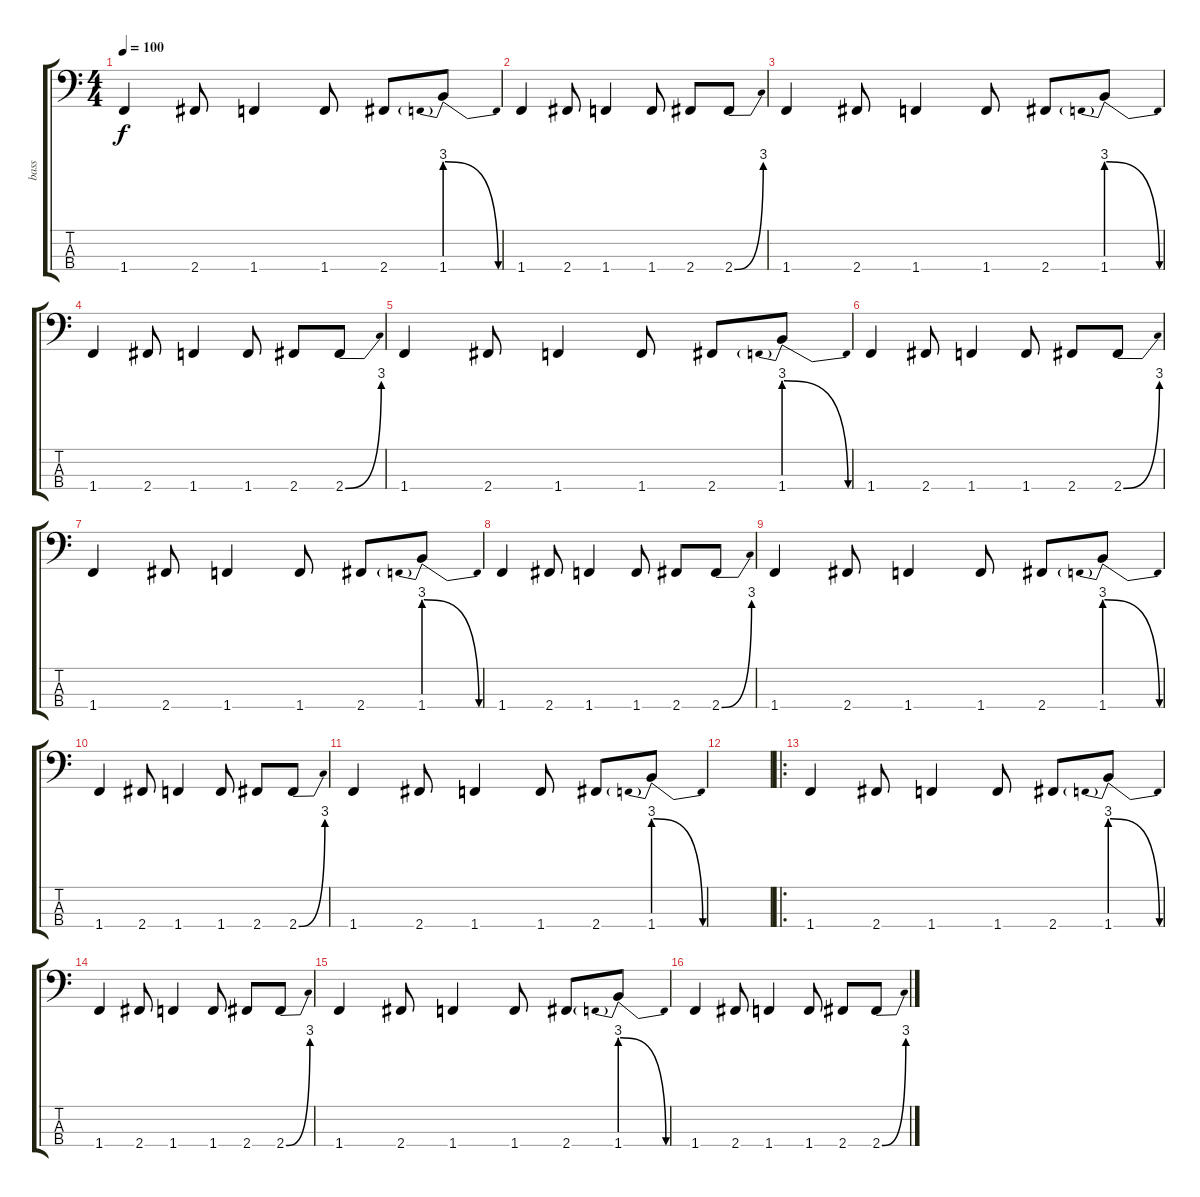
\track ("bass" "bass") {instrument acousticbass}
\staff {score tabs}
\tuning (G2 D2 A1 E1) {hide}
\ts (4 4)
\tempo 100
\clef f4
\ks c
1.4.4{dy f} 2.4.8 1.4.4 1.4.8 2.4.8 1.4{be (prebendrelease 0 12 60 0)}.8 |
1.4.4 2.4.8 1.4.4 1.4.8 2.4.8 2.4{be (bend 0 0 60 12)}.8 |
1.4.4 2.4.8 1.4.4 1.4.8 2.4.8 1.4{be (prebendrelease 0 12 60 0)}.8 |
1.4.4 2.4.8 1.4.4 1.4.8 2.4.8 2.4{be (bend 0 0 60 12)}.8 |
1.4.4 2.4.8 1.4.4 1.4.8 2.4.8 1.4{be (prebendrelease 0 12 60 0)}.8 |
1.4.4 2.4.8 1.4.4 1.4.8 2.4.8 2.4{be (bend 0 0 60 12)}.8 |
1.4.4 2.4.8 1.4.4 1.4.8 2.4.8 1.4{be (prebendrelease 0 12 60 0)}.8 |
1.4.4 2.4.8 1.4.4 1.4.8 2.4.8 2.4{be (bend 0 0 60 12)}.8 |
1.4.4 2.4.8 1.4.4 1.4.8 2.4.8 1.4{be (prebendrelease 0 12 60 0)}.8 |
1.4.4 2.4.8 1.4.4 1.4.8 2.4.8 2.4{be (bend 0 0 60 12)}.8 |
1.4.4 2.4.8 1.4.4 1.4.8 2.4.8 1.4{be (prebendrelease 0 12 60 0)}.8 |
|
\ro
1.4.4 2.4.8 1.4.4 1.4.8 2.4.8 1.4{be (prebendrelease 0 12 60 0)}.8 |
1.4.4 2.4.8 1.4.4 1.4.8 2.4.8 2.4{be (bend 0 0 60 12)}.8 |
1.4.4 2.4.8 1.4.4 1.4.8 2.4.8 1.4{be (prebendrelease 0 12 60 0)}.8 |
1.4.4 2.4.8 1.4.4 1.4.8 2.4.8 2.4{be (bend 0 0 60 12)}.8
